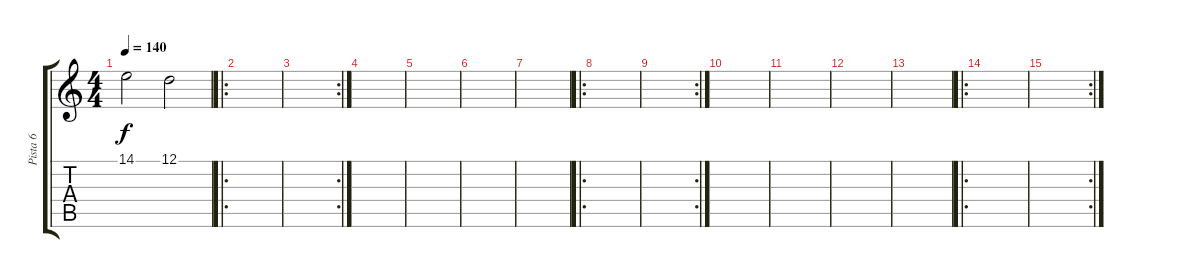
\track ("Pista 6" "Pista 6") {instrument ocarina}
\staff {score tabs}
\tuning (D4 A3 F3 C3 G2 C2) {hide}
\ts (4 4)
\tempo 140
\clef g2
\ks c
14.1.2{dy f} 12.1.2 |
\ro
|
\rc 2
|
|
|
|
|
\ro
|
\rc 2
|
|
|
|
|
\ro
|
\rc 2
